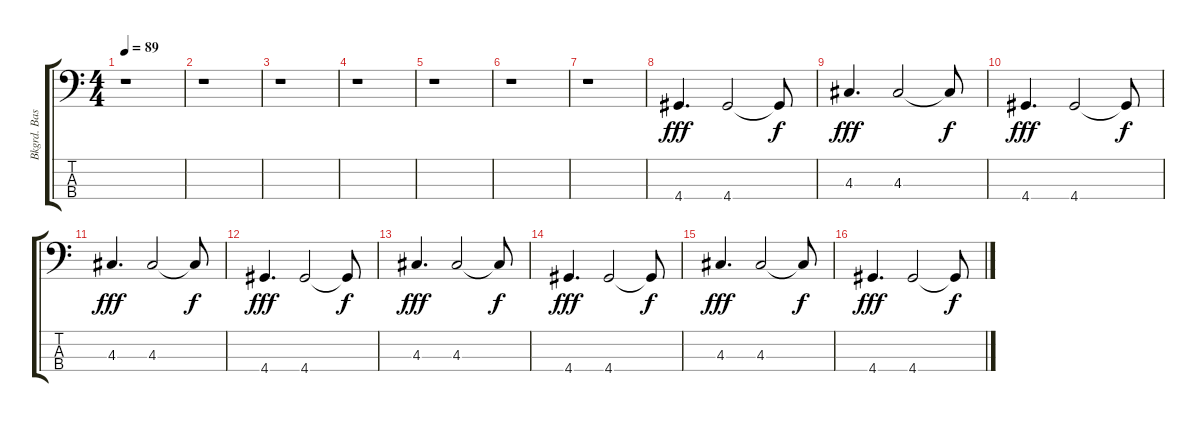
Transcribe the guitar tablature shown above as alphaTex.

\track ("Bkgrd. Bass R" "Bkgrd. Bas") {instrument fretlessbass}
\staff {score tabs}
\tuning (G2 D2 A1 E1) {hide}
\ts (4 4)
\tempo 89
\clef f4
\ks c
r.1{dy fff} |
r.1 |
r.1 |
r.1 |
r.1 |
r.1 |
r.1 |
4.4.4{d} 4.4.2 4.4{t}.8{dy f} |
4.3.4{d dy fff} 4.3.2 4.3{t}.8{dy f} |
4.4.4{d dy fff} 4.4.2 4.4{t}.8{dy f} |
4.3.4{d dy fff} 4.3.2 4.3{t}.8{dy f} |
4.4.4{d dy fff} 4.4.2 4.4{t}.8{dy f} |
4.3.4{d dy fff} 4.3.2 4.3{t}.8{dy f} |
4.4.4{d dy fff} 4.4.2 4.4{t}.8{dy f} |
4.3.4{d dy fff} 4.3.2 4.3{t}.8{dy f} |
4.4.4{d dy fff} 4.4.2 4.4{t}.8{dy f}
